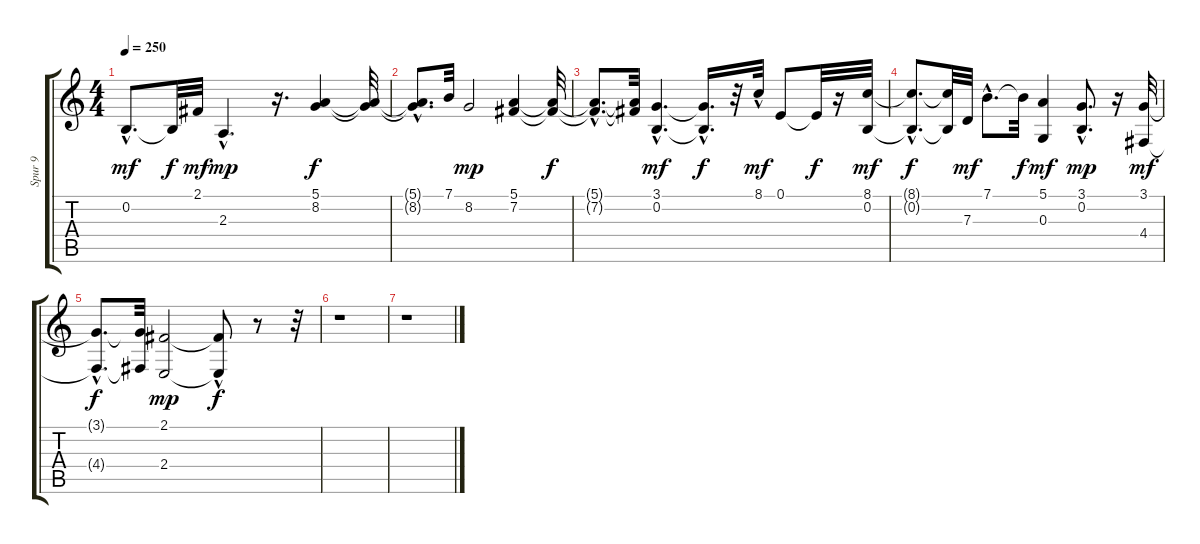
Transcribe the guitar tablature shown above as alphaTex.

\track ("Spur 9" "Spur 9") {instrument synthvoice}
\staff {score tabs}
\tuning (E4 B3 G3 D3 A2 E2) {hide}
\ts (4 4)
\tempo 250
\clef g2
\ks c
0.2{hac}.8{d dy mf} 0.2{t}.32{dy f} 2.1.32{dy mf} 2.3{hac}.4{d dy mp} r.16{d} (5.1 8.2).4{dy f} (5.1{t} 8.2{t}).32 |
(5.1{t} 8.2{hac t}).8{d} 7.1.32 8.2.2{dy mp} (5.1 7.2).4 (5.1{t} 7.2{t}).32{dy f} |
(5.1{hac t} 7.2{hac t}).8{d} (5.1{t} 7.2{t}).32 (3.1{hac} 0.2{hac}).4{d dy mf} (3.1{hac t} 0.2{t}).16{d dy f} r.32 8.1{hac}.32{dy mf} 0.1.8 0.1{t}.32{dy f} r.16 (8.1 0.2).32{dy mf} |
(8.1{hac t} 0.2{hac t}).8{d dy f} (8.1{t} 0.2{t}).32 7.3.32{dy mf} 7.1{hac}.8{d} 7.1{t}.32{dy f} (5.1 0.3).4{dy mf} (3.1{hac} 0.2{hac}).8{d dy mp} r.16 (3.1 4.4).32{dy mf} |
(3.1{hac t} 4.4{hac t}).8{d dy f} (3.1{t} 4.4{t}).32 (2.1 2.4).2{dy mp} (2.1{hac t} 2.4{t}).8{dy f} r.8 r.32 |
r.1 |
r.1
